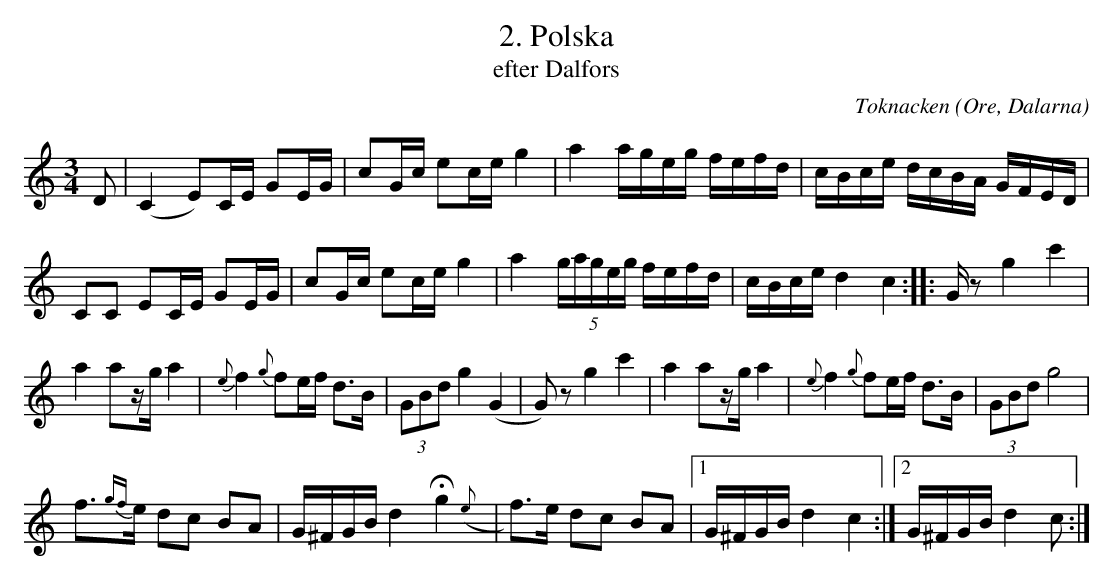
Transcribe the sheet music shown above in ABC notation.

X:1
O:Ore, Dalarna
T:2. Polska
T:efter Dalfors
C:Toknacken
M:3/4
L:1/16
K:C
D2|(C4E2)CE G2EG|c2Gc e2ce g4|a4ageg fefd|cBce dcBA GFED|
C2C2 E2CE G2EG|c2Gc e2ce g4|a4 (5gageg fefd|cBce d4c4:||:Gz2g4c'4|
a4a2zga4|{e}f4{g}f2ef d3B|(3G2B2d2 g4(G4|G2)z2g4c'4|a4a2zg a4|{e}f4{g}f2ef d3B|(3G2B2d2 g8|
f3{gf}e d2c2 B2A2|G^FGB d4+fermata+g4({e}|f3)e d2c2 B2A2|1G^FGB d4 c4:|2 G^FGB d4c2:|
